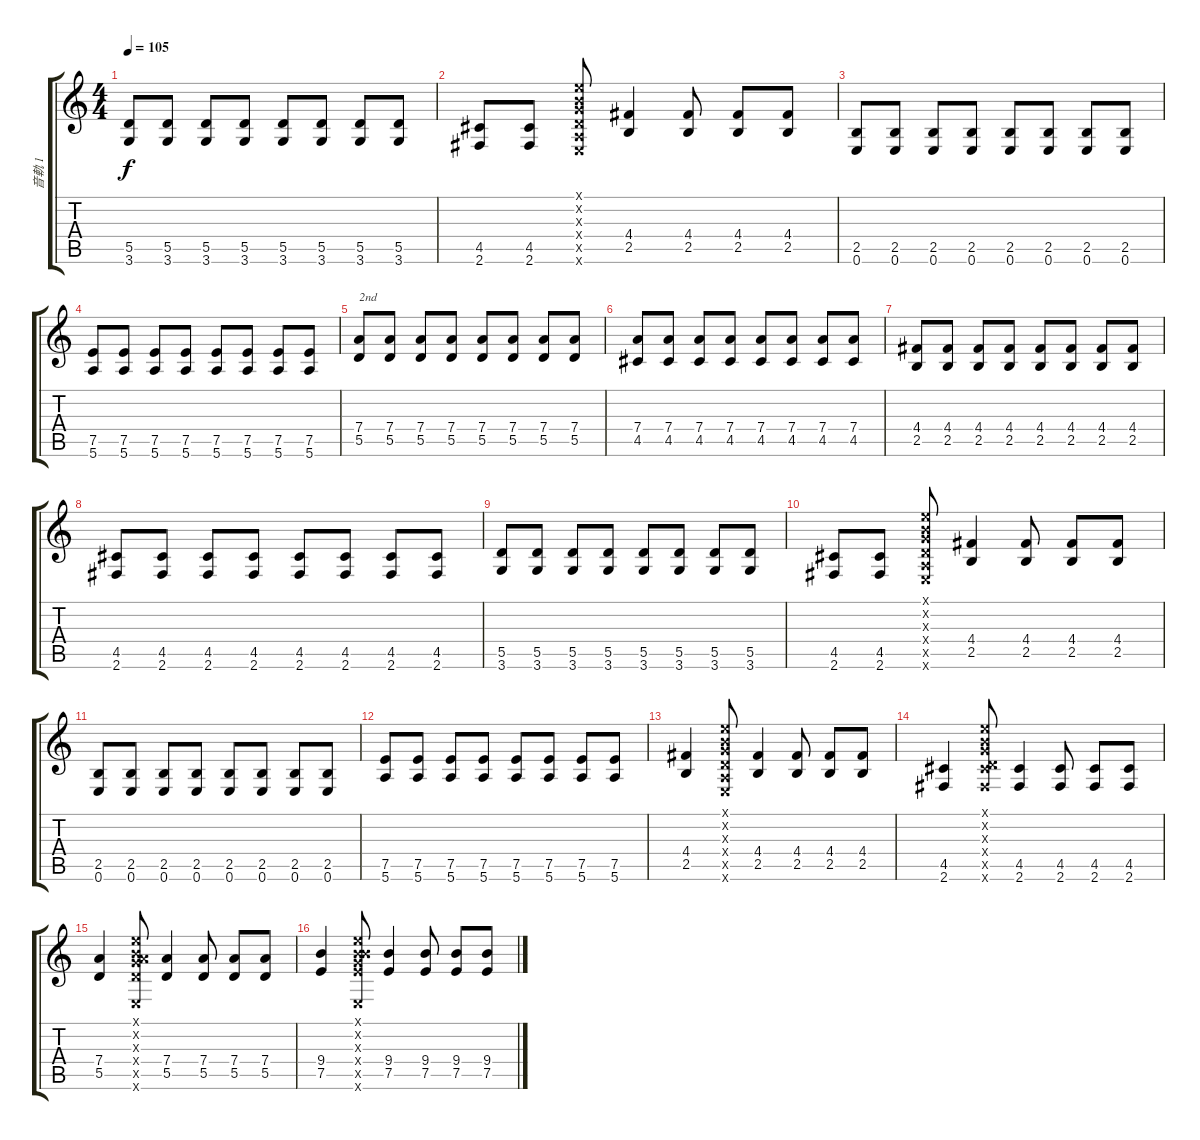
\track ("音軌 1" "音軌 1") {instrument electricguitarjazz}
\staff {score tabs}
\tuning (E4 B3 G3 D3 A2 E2) {hide}
\ts (4 4)
\tempo 105
\clef g2
\ks c
(5.5 3.6).8{dy f} (5.5 3.6).8 (5.5 3.6).8 (5.5 3.6).8 (5.5 3.6).8 (5.5 3.6).8 (5.5 3.6).8 (5.5 3.6).8 |
(4.5 2.6).8 (4.5 2.6).8 (0.1{x} 0.2{x} 0.3{x} 0.4{x} 0.5{x} 0.6{x}).8 (4.4 2.5).4 (4.4 2.5).8 (4.4 2.5).8 (4.4 2.5).8 |
(2.5 0.6).8 (2.5 0.6).8 (2.5 0.6).8 (2.5 0.6).8 (2.5 0.6).8 (2.5 0.6).8 (2.5 0.6).8 (2.5 0.6).8 |
(7.5 5.6).8 (7.5 5.6).8 (7.5 5.6).8 (7.5 5.6).8 (7.5 5.6).8 (7.5 5.6).8 (7.5 5.6).8 (7.5 5.6).8 |
(7.4 5.5).8{txt "2nd" instrument overdrivenguitar} (7.4 5.5).8 (7.4 5.5).8 (7.4 5.5).8 (7.4 5.5).8 (7.4 5.5).8 (7.4 5.5).8 (7.4 5.5).8 |
(7.4 4.5).8 (7.4 4.5).8 (7.4 4.5).8 (7.4 4.5).8 (7.4 4.5).8 (7.4 4.5).8 (7.4 4.5).8 (7.4 4.5).8 |
(4.4 2.5).8 (4.4 2.5).8 (4.4 2.5).8 (4.4 2.5).8 (4.4 2.5).8 (4.4 2.5).8 (4.4 2.5).8 (4.4 2.5).8 |
(4.5 2.6).8 (4.5 2.6).8 (4.5 2.6).8 (4.5 2.6).8 (4.5 2.6).8 (4.5 2.6).8 (4.5 2.6).8 (4.5 2.6).8 |
(5.5 3.6).8 (5.5 3.6).8 (5.5 3.6).8 (5.5 3.6).8 (5.5 3.6).8 (5.5 3.6).8 (5.5 3.6).8 (5.5 3.6).8 |
(4.5 2.6).8 (4.5 2.6).8 (0.1{x} 0.2{x} 0.3{x} 0.4{x} 0.5{x} 0.6{x}).8 (4.4 2.5).4 (4.4 2.5).8 (4.4 2.5).8 (4.4 2.5).8 |
(2.5 0.6).8 (2.5 0.6).8 (2.5 0.6).8 (2.5 0.6).8 (2.5 0.6).8 (2.5 0.6).8 (2.5 0.6).8 (2.5 0.6).8 |
(7.5 5.6).8 (7.5 5.6).8 (7.5 5.6).8 (7.5 5.6).8 (7.5 5.6).8 (7.5 5.6).8 (7.5 5.6).8 (7.5 5.6).8 |
(4.4 2.5).4 (0.1{x} 0.2{x} 0.3{x} 0.4{x} 0.5{x} 0.6{x}).8 (4.4 2.5).4 (4.4 2.5).8 (4.4 2.5).8 (4.4 2.5).8 |
(4.5 2.6).4 (0.1{x} 0.2{x} 0.3{x} 0.4{x} 4.5{x} 2.6{x}).8 (4.5 2.6).4 (4.5 2.6).8 (4.5 2.6).8 (4.5 2.6).8 |
(7.4 5.5).4 (0.1{x} 0.2{x} 0.3{x} 7.4{x} 5.5{x} 0.6{x}).8 (7.4 5.5).4 (7.4 5.5).8 (7.4 5.5).8 (7.4 5.5).8 |
(9.4 7.5).4 (0.1{x} 0.2{x} 0.3{x} 9.4{x} 7.5{x} 0.6{x}).8 (9.4 7.5).4 (9.4 7.5).8 (9.4 7.5).8 (9.4 7.5).8
